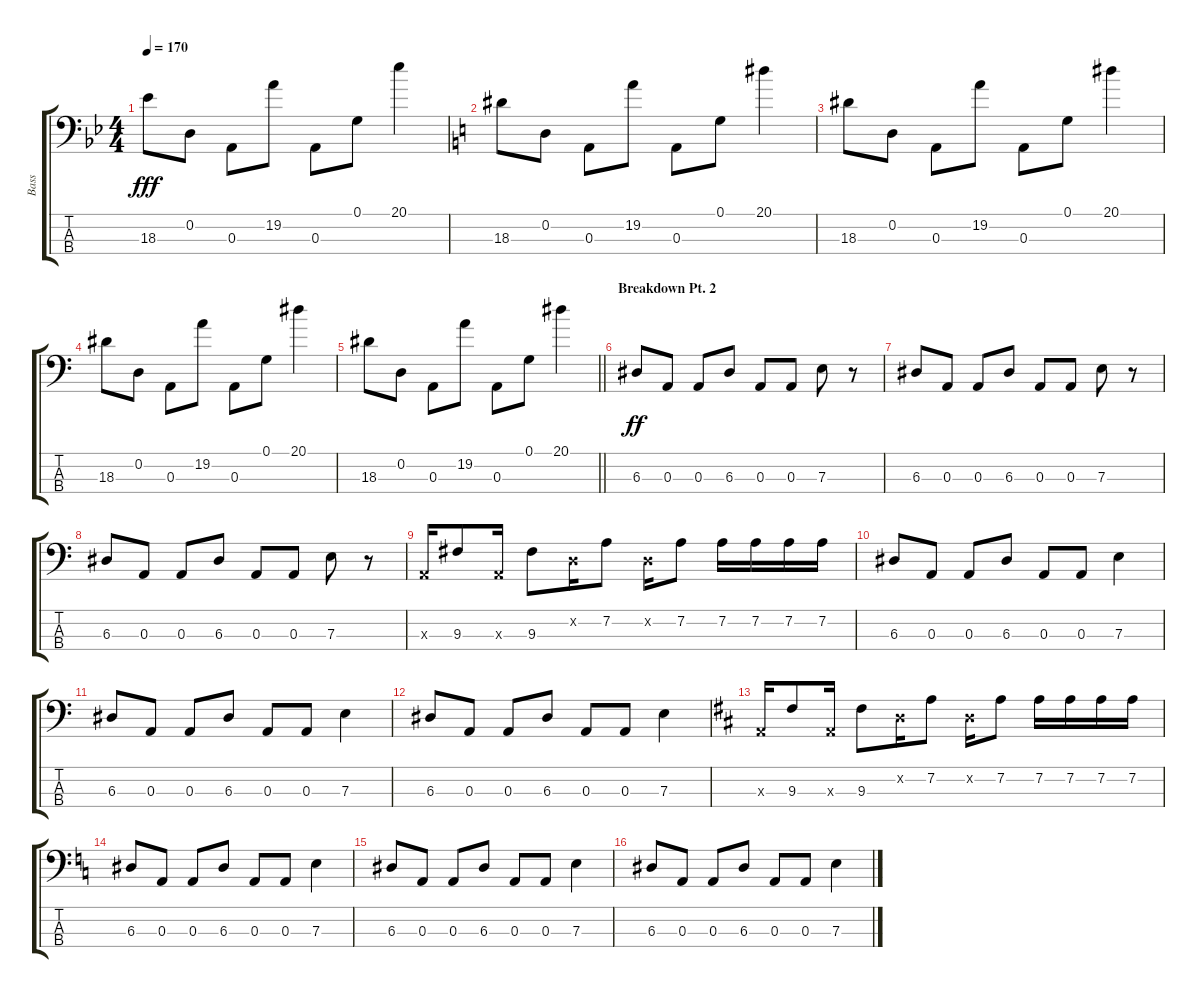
\track ("Bass" "Bass") {instrument electricbassfinger}
\staff {score tabs}
\tuning (G2 D2 A1 E1) {hide}
\ts (4 4)
\tempo 170
\clef f4
\ks bb
18.3.8{dy fff} 0.2.8 0.3.8 19.2.8 0.3.8 0.1.8 20.1.4 |
\ks c
18.3.8 0.2.8 0.3.8 19.2.8 0.3.8 0.1.8 20.1.4 |
18.3.8 0.2.8 0.3.8 19.2.8 0.3.8 0.1.8 20.1.4 |
18.3.8 0.2.8 0.3.8 19.2.8 0.3.8 0.1.8 20.1.4 |
\barLineRight lightlight
18.3.8 0.2.8 0.3.8 19.2.8 0.3.8 0.1.8 20.1.4 |
\section ("" "Breakdown Pt. 2")
6.3.8{dy ff} 0.3.8 0.3.8 6.3.8 0.3.8 0.3.8 7.3.8 r.8 |
6.3.8 0.3.8 0.3.8 6.3.8 0.3.8 0.3.8 7.3.8 r.8 |
6.3.8 0.3.8 0.3.8 6.3.8 0.3.8 0.3.8 7.3.8 r.8 |
0.3{x}.16 9.3.8 0.3{x}.16 9.3.8 0.2{x}.16 7.2.8 0.2{x}.16 7.2.8 7.2.16 7.2.16 7.2.16 7.2.16 |
6.3.8 0.3.8 0.3.8 6.3.8 0.3.8 0.3.8 7.3.4 |
6.3.8 0.3.8 0.3.8 6.3.8 0.3.8 0.3.8 7.3.4 |
6.3.8 0.3.8 0.3.8 6.3.8 0.3.8 0.3.8 7.3.4 |
\ks d
0.3{x}.16 9.3.8 0.3{x}.16 9.3.8 0.2{x}.16 7.2.8 0.2{x}.16 7.2.8 7.2.16 7.2.16 7.2.16 7.2.16 |
\ks c
6.3.8 0.3.8 0.3.8 6.3.8 0.3.8 0.3.8 7.3.4 |
6.3.8 0.3.8 0.3.8 6.3.8 0.3.8 0.3.8 7.3.4 |
6.3.8 0.3.8 0.3.8 6.3.8 0.3.8 0.3.8 7.3.4
